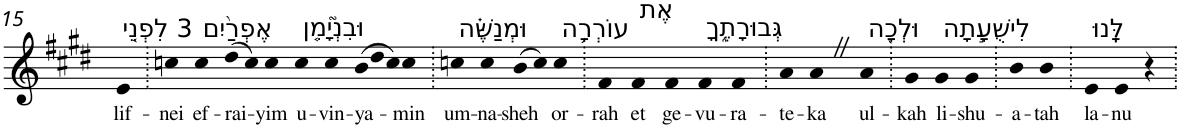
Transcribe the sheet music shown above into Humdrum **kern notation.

**kern	**text
*part1	*part1
*staff1	*staff1
*I"Piano	*
*I'Pno	*
!!LO:PB:g=z
*clefG2	*
*k[f#c#g#d#]	*
*E:	*
=15	=15
!LO:TX:a:t=3 לִפְנֵ֤י	!
!	!LO:LY:b
4e	lif-
=16.	=16.
!	!LO:LY:b
4ccn	-nei
!LO:TX:a:t=אֶפְרַ֨יִם	!
!	!LO:LY:b
4cc	ef-
!	!LO:LY:b
(>8dd#	-rai-
8cc)	.
!	!LO:LY:b
4cc	-yim
!LO:TX:a:t=וּבִנְיָ֘מִ֤ן	!
!	!LO:LY:b
4cc	u-
!	!LO:LY:b
4cc	-vin-
*Xtuplet	*
!	!LO:LY:b
(>12b	-ya-
12dd#	.
12cc)	.
!	!LO:LY:b
4cc	-min
=17.	=17.
!LO:TX:a:t=וּמְנַשֶּׁ֗ה	!
!	!LO:LY:b
4ccn	um-
!	!LO:LY:b
4cc	-na-
!	!LO:LY:b
(>8b	-sheh
8cc)	.
!LO:TX:a:t=עוֹרְרָ֥ה	!
!	!LO:LY:b
4cc	or-
=18.	=18.
!	!LO:LY:b
4f#	-rah
!LO:TX:a:t=אֶת	!
!	!LO:LY:b
4f#	et
!LO:TX:a:t=גְּבוּרָתֶ֑ךָ	!
!	!LO:LY:b
4f#	ge-
!	!LO:LY:b
4f#	-vu-
!	!LO:LY:b
4f#	-ra-
=19.	=19.
!	!LO:LY:b
4a	-te-
!	!LO:LY:b
4aZ	-ka
!LO:TX:a:t=וּלְכָ֖ה	!
!	!LO:LY:b
4a	ul-
=20.	=20.
!	!LO:LY:b
4g#	-kah
!LO:TX:a:t=לִישֻׁעָ֣תָה	!
!	!LO:LY:b
4g#	li-
!	!LO:LY:b
4g#	-shu-
=21.	=21.
!	!LO:LY:b
4b	-a-
!	!LO:LY:b
4b	-tah
=22.	=22.
!LO:TX:a:t=לָּֽנוּ	!
!	!LO:LY:b
4e	la-
!	!LO:LY:b
4e	-nu
4r	.
=.	=.
*-	*-
